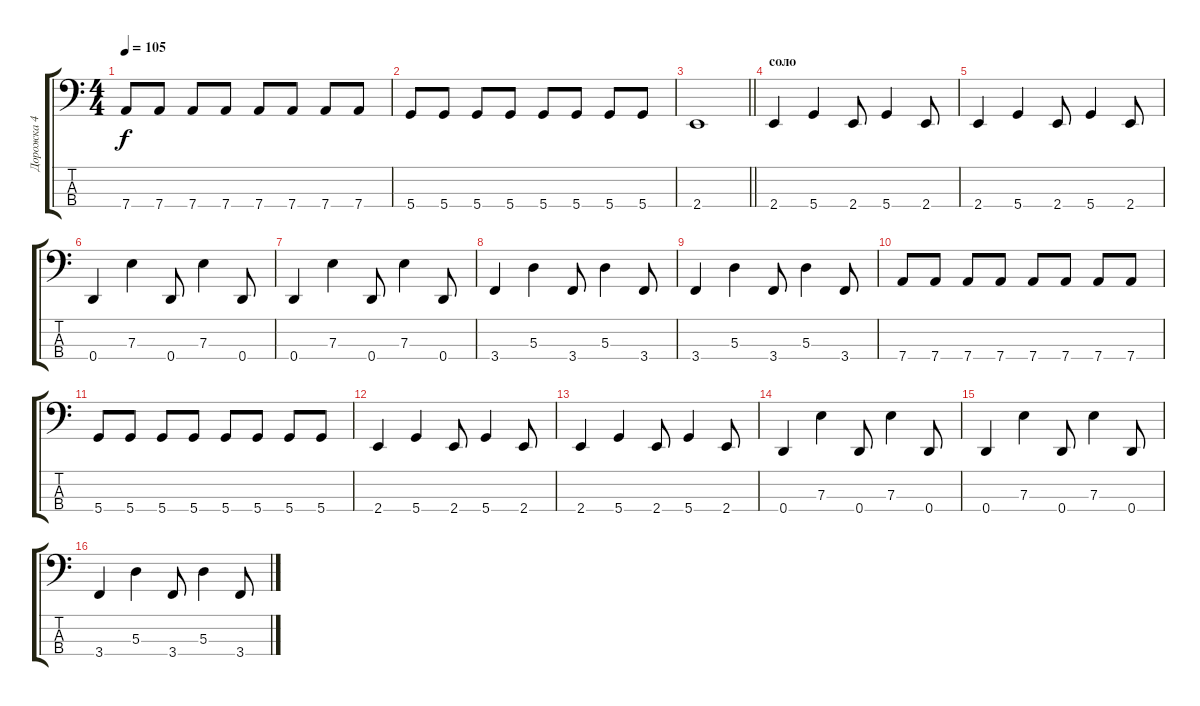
\track ("Дорожка 4" "Дорожка 4") {instrument electricbassfinger}
\staff {score tabs}
\tuning (G2 D2 A1 D1) {hide}
\ts (4 4)
\tempo 105
\clef f4
\ks c
7.4.8{dy f} 7.4.8 7.4.8 7.4.8 7.4.8 7.4.8 7.4.8 7.4.8 |
5.4.8 5.4.8 5.4.8 5.4.8 5.4.8 5.4.8 5.4.8 5.4.8 |
\barLineRight lightlight
2.4.1 |
\section ("" "соло")
2.4.4 5.4.4 2.4.8 5.4.4 2.4.8 |
2.4.4 5.4.4 2.4.8 5.4.4 2.4.8 |
0.4.4 7.3.4 0.4.8 7.3.4 0.4.8 |
0.4.4 7.3.4 0.4.8 7.3.4 0.4.8 |
3.4.4 5.3.4 3.4.8 5.3.4 3.4.8 |
3.4.4 5.3.4 3.4.8 5.3.4 3.4.8 |
7.4.8 7.4.8 7.4.8 7.4.8 7.4.8 7.4.8 7.4.8 7.4.8 |
5.4.8 5.4.8 5.4.8 5.4.8 5.4.8 5.4.8 5.4.8 5.4.8 |
2.4.4 5.4.4 2.4.8 5.4.4 2.4.8 |
2.4.4 5.4.4 2.4.8 5.4.4 2.4.8 |
0.4.4 7.3.4 0.4.8 7.3.4 0.4.8 |
0.4.4 7.3.4 0.4.8 7.3.4 0.4.8 |
3.4.4 5.3.4 3.4.8 5.3.4 3.4.8
